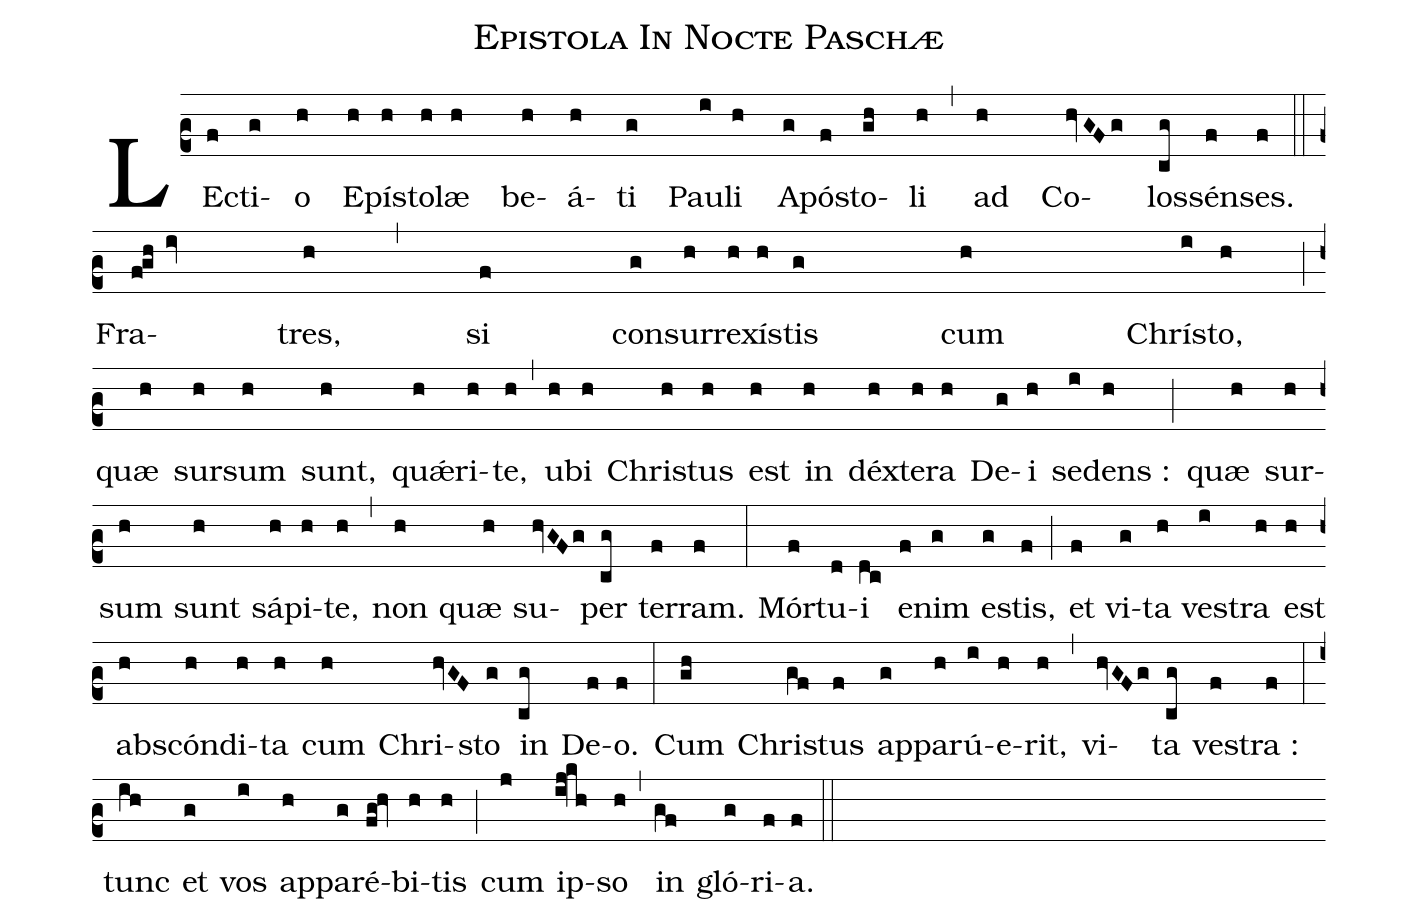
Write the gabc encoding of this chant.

name: Epistola In Nocte Paschæ;
%%
(c2)LEc(f)ti(g)o(h) E(h)pís(h)to(h)læ(h) be(h)á(h)ti(g) Pau(i)li(h) A(g)pó(f)sto(gh)li(h) (,) ad(h) Co(hvGFg)los(cg)sén(f)ses.(f) (::) (z)
Fra(f!ghiv)tres,(h) (,) si(f) con(g)sur(h)re(h)xís(h)tis(g) cum(h) Chrís(i)to,(h) (;)
(z) quæ(h) sur(h)sum(h) sunt,(h) qu<sp>'ae</sp>(h)ri(h)te,(h) (,) u(h)bi(h) Chri(h)stus(h) est(h) in(h) déx(h)te(h)ra(h) De(g)i(h) se(i)dens :(h) (;)
quæ(h) sur(h)sum(h) sunt(h) sá(h)pi(h)te,(h) (,) non(h) quæ(h) su(hvGFg)per(cg) ter(f)ram.(f) (:)
Mór(f)tu(d)i(dc) e(f)nim(g) e(g)stis,(f) (;) et(f) vi(g)ta(h) ves(i)tra(h) est(h) abs(h)cón(h)di(h)ta(h) cum(h) Chri(hvGF)sto(g) in(cg) De(f)o.(f) (:)
Cum(gh) Chri(gf)stus(f) ap(g)pa(h)rú(i)e(h)rit,(h) (,) vi(hvGFg)ta(cg) ve(f)stra :(f) (:)
tunc(ih) et(g) vos(i) ap(h)pa(g)ré(fg!hv)bi(h)tis(h) (;)
cum(j) ip(ij!kh)so(h) (,) in(gf) gló(g)ri(f)a.(f) (::)
